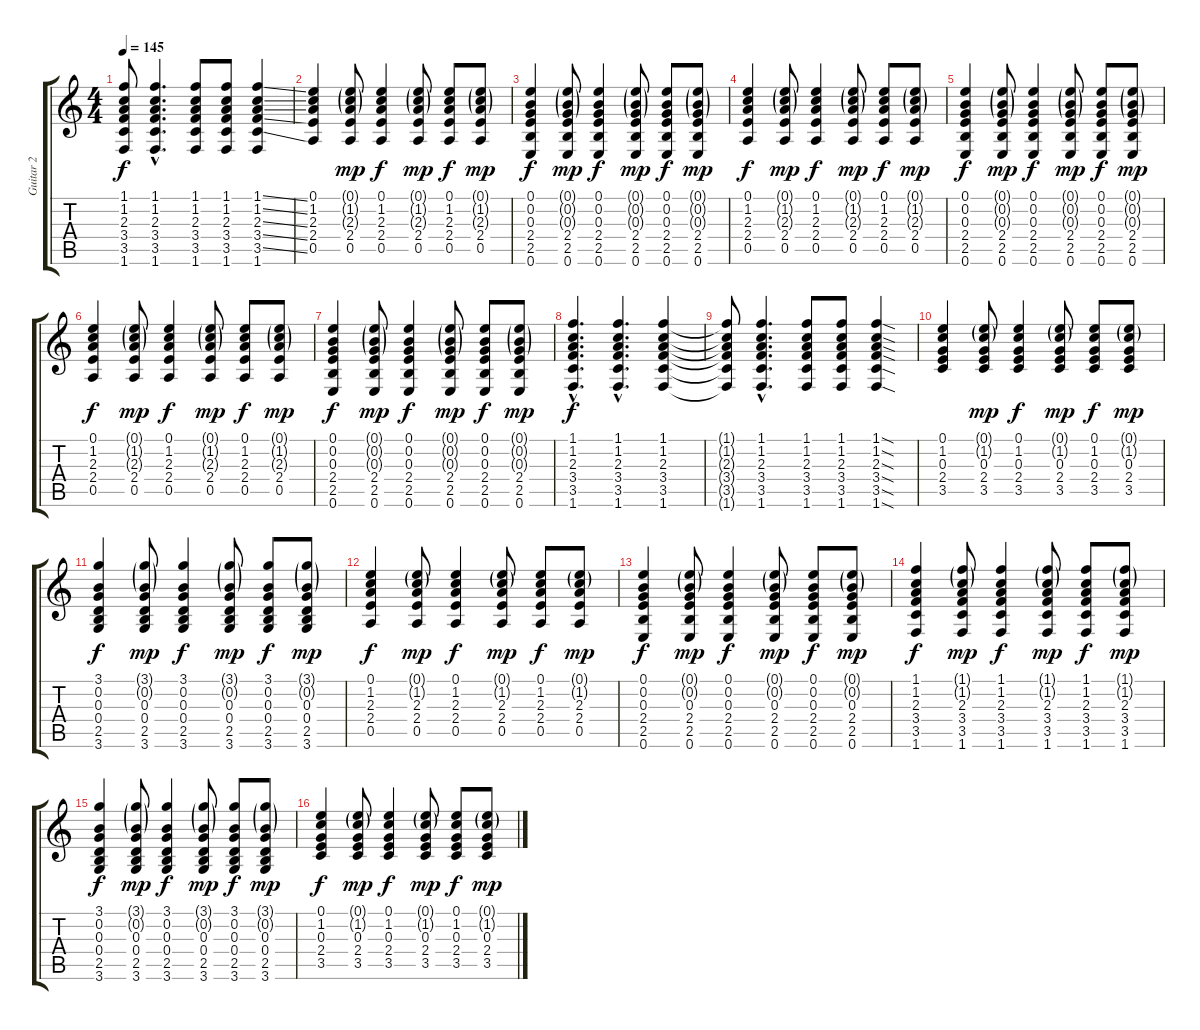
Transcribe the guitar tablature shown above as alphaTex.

\track ("Guitar 2" "Guitar 2") {instrument electricguitarclean}
\staff {score tabs}
\tuning (E4 B3 G3 D3 A2 E2) {hide}
\ts (4 4)
\tempo 145
\clef g2
\ks c
(1.1{t} 1.2{t} 2.3{t} 3.4{t} 3.5{t} 1.6{t}).8{dy f} (1.1{hac} 1.2{hac} 2.3{hac} 3.4{hac} 3.5{hac} 1.6{hac}).4{d} (1.1 1.2 2.3 3.4 3.5 1.6).8 (1.1 1.2 2.3 3.4 3.5 1.6).8 (1.1{ss} 1.2{ss} 2.3{ss} 3.4{ss} 3.5{ss} 1.6).4 |
(0.1 1.2 2.3 2.4 0.5).4 (0.1{g} 1.2{g} 2.3{g} 2.4 0.5).8{dy mp} (0.1 1.2 2.3 2.4 0.5).4{dy f} (0.1{g} 1.2{g} 2.3{g} 2.4 0.5).8{dy mp} (0.1 1.2 2.3 2.4 0.5).8{dy f} (0.1{g} 1.2{g} 2.3{g} 2.4 0.5).8{dy mp} |
(0.1 0.2 0.3 2.4 2.5 0.6).4{dy f} (0.1{g} 0.2{g} 0.3{g} 2.4 2.5 0.6).8{dy mp} (0.1 0.2 0.3 2.4 2.5 0.6).4{dy f} (0.1{g} 0.2{g} 0.3{g} 2.4 2.5 0.6).8{dy mp} (0.1 0.2 0.3 2.4 2.5 0.6).8{dy f} (0.1{g} 0.2{g} 0.3{g} 2.4 2.5 0.6).8{dy mp} |
(0.1 1.2 2.3 2.4 0.5).4{dy f} (0.1{g} 1.2{g} 2.3{g} 2.4 0.5).8{dy mp} (0.1 1.2 2.3 2.4 0.5).4{dy f} (0.1{g} 1.2{g} 2.3{g} 2.4 0.5).8{dy mp} (0.1 1.2 2.3 2.4 0.5).8{dy f} (0.1{g} 1.2{g} 2.3{g} 2.4 0.5).8{dy mp} |
(0.1 0.2 0.3 2.4 2.5 0.6).4{dy f} (0.1{g} 0.2{g} 0.3{g} 2.4 2.5 0.6).8{dy mp} (0.1 0.2 0.3 2.4 2.5 0.6).4{dy f} (0.1{g} 0.2{g} 0.3{g} 2.4 2.5 0.6).8{dy mp} (0.1 0.2 0.3 2.4 2.5 0.6).8{dy f} (0.1{g} 0.2{g} 0.3{g} 2.4 2.5 0.6).8{dy mp} |
(0.1 1.2 2.3 2.4 0.5).4{dy f} (0.1{g} 1.2{g} 2.3{g} 2.4 0.5).8{dy mp} (0.1 1.2 2.3 2.4 0.5).4{dy f} (0.1{g} 1.2{g} 2.3{g} 2.4 0.5).8{dy mp} (0.1 1.2 2.3 2.4 0.5).8{dy f} (0.1{g} 1.2{g} 2.3{g} 2.4 0.5).8{dy mp} |
(0.1 0.2 0.3 2.4 2.5 0.6).4{dy f} (0.1{g} 0.2{g} 0.3{g} 2.4 2.5 0.6).8{dy mp} (0.1 0.2 0.3 2.4 2.5 0.6).4{dy f} (0.1{g} 0.2{g} 0.3{g} 2.4 2.5 0.6).8{dy mp} (0.1 0.2 0.3 2.4 2.5 0.6).8{dy f} (0.1{g} 0.2{g} 0.3{g} 2.4 2.5 0.6).8{dy mp} |
(1.1{hac} 1.2{hac} 2.3{hac} 3.4{hac} 3.5{hac} 1.6{hac}).4{d dy f} (1.1{hac} 1.2{hac} 2.3{hac} 3.4{hac} 3.5{hac} 1.6{hac}).4{d} (1.1 1.2 2.3 3.4 3.5 1.6).4 |
(1.1{t} 1.2{t} 2.3{t} 3.4{t} 3.5{t} 1.6{t}).8 (1.1{hac} 1.2{hac} 2.3{hac} 3.4{hac} 3.5{hac} 1.6{hac}).4{d} (1.1 1.2 2.3 3.4 3.5 1.6).8 (1.1 1.2 2.3 3.4 3.5 1.6).8 (1.1{sod} 1.2{sod} 2.3{sod} 3.4{sod} 3.5{sod} 1.6{sod}).4 |
(0.1 1.2 0.3 2.4 3.5).4 (0.1{g} 1.2{g} 0.3 2.4 3.5).8{dy mp} (0.1 1.2 0.3 2.4 3.5).4{dy f} (0.1{g} 1.2{g} 0.3 2.4 3.5).8{dy mp} (0.1 1.2 0.3 2.4 3.5).8{dy f} (0.1{g} 1.2{g} 0.3 2.4 3.5).8{dy mp} |
(3.1 0.2 0.3 0.4 2.5 3.6).4{dy f} (3.1{g} 0.2{g} 0.3 0.4 2.5 3.6).8{dy mp} (3.1 0.2 0.3 0.4 2.5 3.6).4{dy f} (3.1{g} 0.2{g} 0.3 0.4 2.5 3.6).8{dy mp} (3.1 0.2 0.3 0.4 2.5 3.6).8{dy f} (3.1{g} 0.2{g} 0.3 0.4 2.5 3.6).8{dy mp} |
(0.1 1.2 2.3 2.4 0.5).4{dy f} (0.1{g} 1.2{g} 2.3 2.4 0.5).8{dy mp} (0.1 1.2 2.3 2.4 0.5).4{dy f} (0.1{g} 1.2{g} 2.3 2.4 0.5).8{dy mp} (0.1 1.2 2.3 2.4 0.5).8{dy f} (0.1{g} 1.2{g} 2.3 2.4 0.5).8{dy mp} |
(0.1 0.2 0.3 2.4 2.5 0.6).4{dy f} (0.1{g} 0.2{g} 0.3 2.4 2.5 0.6).8{dy mp} (0.1 0.2 0.3 2.4 2.5 0.6).4{dy f} (0.1{g} 0.2{g} 0.3 2.4 2.5 0.6).8{dy mp} (0.1 0.2 0.3 2.4 2.5 0.6).8{dy f} (0.1{g} 0.2{g} 0.3 2.4 2.5 0.6).8{dy mp} |
(1.1 1.2 2.3 3.4 3.5 1.6).4{dy f} (1.1{g} 1.2{g} 2.3 3.4 3.5 1.6).8{dy mp} (1.1 1.2 2.3 3.4 3.5 1.6).4{dy f} (1.1{g} 1.2{g} 2.3 3.4 3.5 1.6).8{dy mp} (1.1 1.2 2.3 3.4 3.5 1.6).8{dy f} (1.1{g} 1.2{g} 2.3 3.4 3.5 1.6).8{dy mp} |
(3.1 0.2 0.3 0.4 2.5 3.6).4{dy f} (3.1{g} 0.2{g} 0.3 0.4 2.5 3.6).8{dy mp} (3.1 0.2 0.3 0.4 2.5 3.6).4{dy f} (3.1{g} 0.2{g} 0.3 0.4 2.5 3.6).8{dy mp} (3.1 0.2 0.3 0.4 2.5 3.6).8{dy f} (3.1{g} 0.2{g} 0.3 0.4 2.5 3.6).8{dy mp} |
(0.1 1.2 0.3 2.4 3.5).4{dy f} (0.1{g} 1.2{g} 0.3 2.4 3.5).8{dy mp} (0.1 1.2 0.3 2.4 3.5).4{dy f} (0.1{g} 1.2{g} 0.3 2.4 3.5).8{dy mp} (0.1 1.2 0.3 2.4 3.5).8{dy f} (0.1{g} 1.2{g} 0.3 2.4 3.5).8{dy mp}
